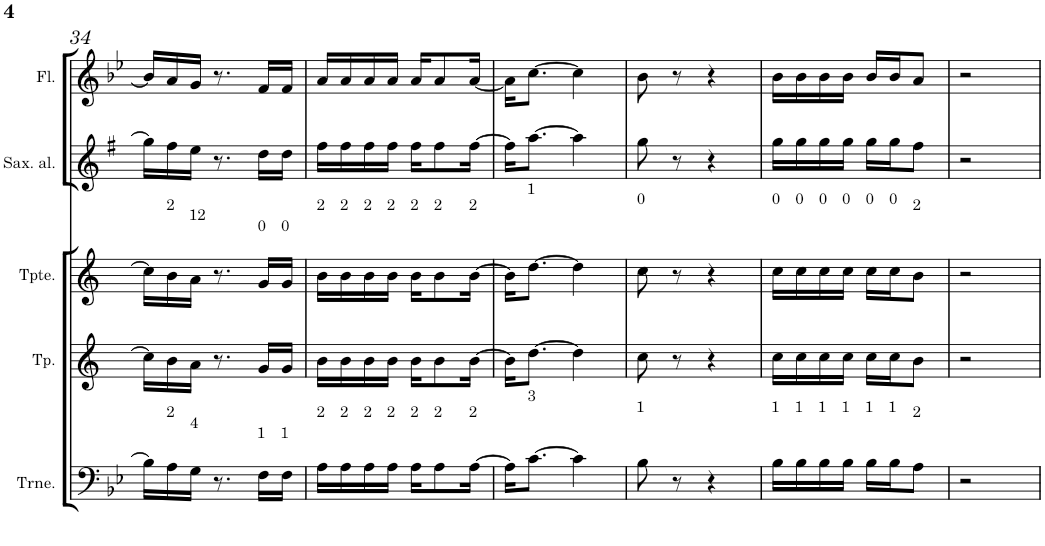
**kern	**kern	**kern	**kern	**kern
*part5	*part4	*part3	*part2	*part1
*staff5	*staff4	*staff3	*staff2	*staff1
*I"C clavF	*I"Bb	*I"Bb - Pirata	*I"Eb	*I"C clavG
!!LO:PB:g=z
*clefF4	*clefG2	*clefG2	*clefG2	*clefG2
*	*Trd1c2	*Trd1c2	*Trd5c9	*
*k[b-e-]	*k[]	*k[]	*k[f#]	*k[b-e-]
*B-:	*	*	*G:	*B-:
*M2/4	*M2/4	*M2/4	*M2/4	*M2/4
=34	=34	=34	=34	=34
16B-\LL]	16cc\LL]	16cc\LL]	16gg\LL]	16b-/LL]
!	!	!LO:TX:a:t=2	!	!
!LO:TX:a:t=2	!	!	!	!
16A\	16b\	16b\	16ff#\	16a/
!	!	!LO:TX:a:t=12	!	!
!LO:TX:a:t=4	!	!	!	!
16G\JJ	16a\JJ	16a\JJ	16ee\JJ	16g/JJ
8.r	8.r	8.r	8.r	8.r
!	!	!LO:TX:a:t=0	!	!
!LO:TX:a:t=1	!	!	!	!
16F\LL	16g/LL	16g/LL	16dd\LL	16f/LL
!	!	!LO:TX:a:t=0	!	!
!LO:TX:a:t=1	!	!	!	!
16F\JJ	16g/JJ	16g/JJ	16dd\JJ	16f/JJ
=35	=35	=35	=35	=35
!	!	!LO:TX:a:t=2	!	!
!LO:TX:a:t=2	!	!	!	!
16A\LL	16b\LL	16b\LL	16ff#\LL	16a/LL
!	!	!LO:TX:a:t=2	!	!
!LO:TX:a:t=2	!	!	!	!
16A\	16b\	16b\	16ff#\	16a/
!	!	!LO:TX:a:t=2	!	!
!LO:TX:a:t=2	!	!	!	!
16A\	16b\	16b\	16ff#\	16a/
!	!	!LO:TX:a:t=2	!	!
!LO:TX:a:t=2	!	!	!	!
16A\JJ	16b\JJ	16b\JJ	16ff#\JJ	16a/JJ
!	!	!LO:TX:a:t=2	!	!
!LO:TX:a:t=2	!	!	!	!
16A\KL	16b\KL	16b\KL	16ff#\KL	16a/KL
!	!	!LO:TX:a:t=2	!	!
!LO:TX:a:t=2	!	!	!	!
8A\	8b\	8b\	8ff#\	8a/
!	!	!LO:TX:a:t=2	!	!
!LO:TX:a:t=2	!	!	!	!
[>16A\Jk	[>16b\Jk	[>16b\Jk	[>16ff#\Jk	[<16a/Jk
=36	=36	=36	=36	=36
16A\KL]	16b\KL]	16b\KL]	16ff#\KL]	16a\KL]
!	!	!LO:TX:a:t=1	!	!
!LO:TX:a:t=3	!	!	!	!
[>8.c\J	[>8.dd\J	[>8.dd\J	[>8.aa\J	[>8.cc\J
4c\]	4dd\]	4dd\]	4aa\]	4cc\]
=37	=37	=37	=37	=37
!	!	!LO:TX:a:t=0	!	!
!LO:TX:a:t=1	!	!	!	!
8B-\	8cc\	8cc\	8gg\	8b-\
8r	8r	8r	8r	8r
4r	4r	4r	4r	4r
=38	=38	=38	=38	=38
!	!	!LO:TX:a:t=0	!	!
!LO:TX:a:t=1	!	!	!	!
16B-\LL	16cc\LL	16cc\LL	16gg\LL	16b-\LL
!	!	!LO:TX:a:t=0	!	!
!LO:TX:a:t=1	!	!	!	!
16B-\	16cc\	16cc\	16gg\	16b-\
!	!	!LO:TX:a:t=0	!	!
!LO:TX:a:t=1	!	!	!	!
16B-\	16cc\	16cc\	16gg\	16b-\
!	!	!LO:TX:a:t=0	!	!
!LO:TX:a:t=1	!	!	!	!
16B-\JJ	16cc\JJ	16cc\JJ	16gg\JJ	16b-\JJ
!	!	!LO:TX:a:t=0	!	!
!LO:TX:a:t=1	!	!	!	!
16B-\LL	16cc\LL	16cc\LL	16gg\LL	16b-/LL
!	!	!LO:TX:a:t=0	!	!
!LO:TX:a:t=1	!	!	!	!
16B-\J	16cc\J	16cc\J	16gg\J	16b-/J
!	!	!LO:TX:a:t=2	!	!
!LO:TX:a:t=2	!	!	!	!
8A\J	8b\J	8b\J	8ff#\J	8a/J
=39	=39	=39	=39	=39
2r	2r	2r	2r	2r
=	=	=	=	=
*-	*-	*-	*-	*-
